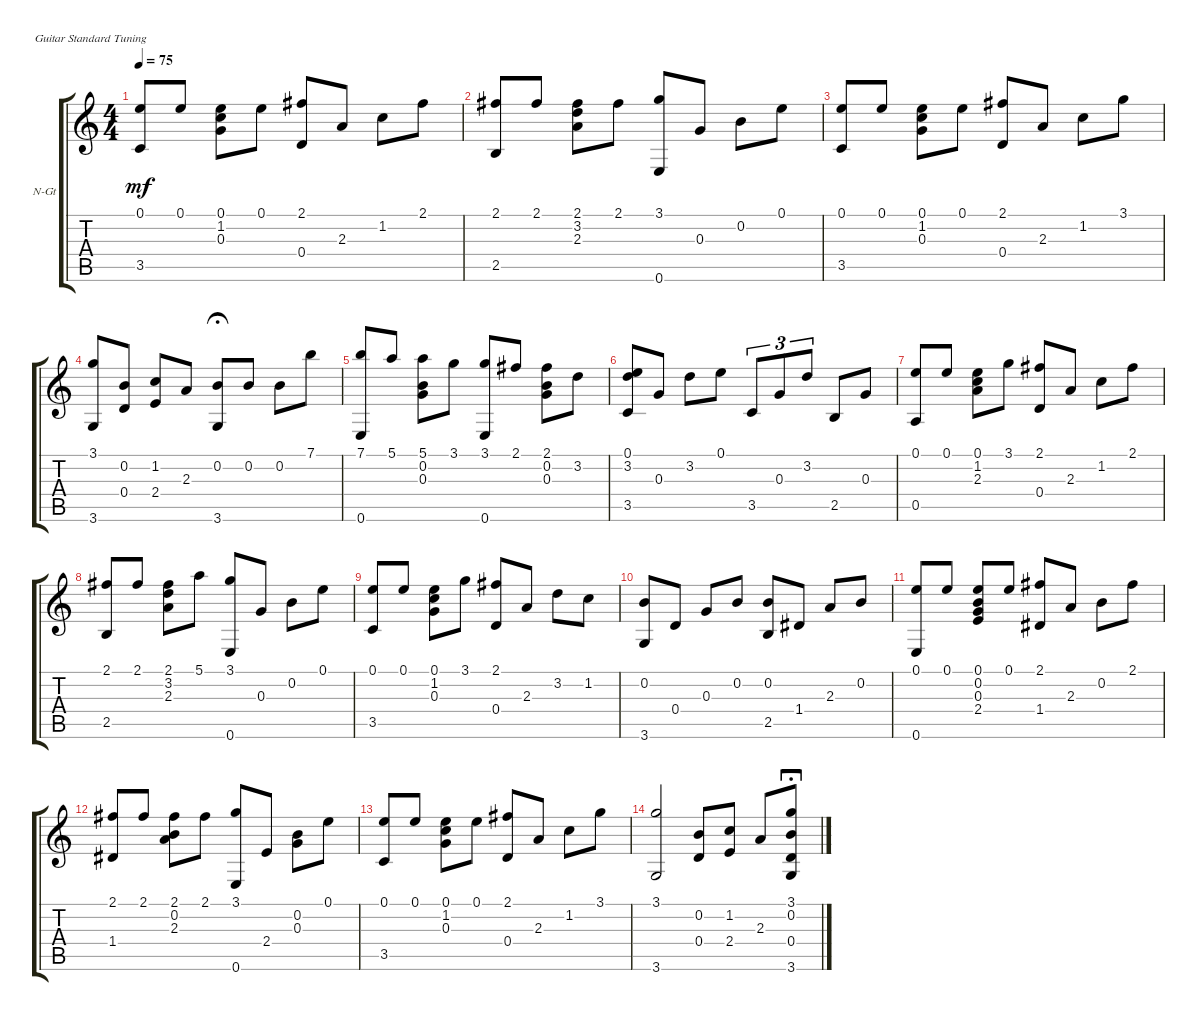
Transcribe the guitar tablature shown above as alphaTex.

\defaultSystemsLayout 4
\bracketExtendMode groupsimilarinstruments
\firstSystemTrackNameOrientation horizontal
\otherSystemsTrackNameOrientation horizontal
\track ("Nylon Guitar" "N-Gt") {instrument acousticguitarnylon}
\staff {score tabs}
\tuning (E4 B3 G3 D3 A2 E2)
\ts (4 4)
\tempo 75
\clef g2
\ks c
(3.5 0.1).8{dy mf} 0.1.8 (0.1 1.2 0.3).8 0.1.8 (2.1 0.4).8 2.3.8 1.2.8 2.1.8 |
(2.1 2.5).8 2.1.8 (2.1 3.2 2.3).8 2.1.8 (3.1 0.6).8 0.3.8 0.2.8 0.1.8 |
(3.5 0.1).8 0.1.8 (0.1 1.2 0.3).8 0.1.8 (2.1 0.4).8 2.3.8 1.2.8 3.1.8 |
(3.6 3.1).8 (0.2 0.4).8 (2.4 1.2).8 2.3.8 (3.6 0.2).8{fermata (medium 0.5)} 0.2.8 0.2.8 7.1.8 |
(0.6 7.1).8 5.1.8 (5.1 0.2 0.3).8 3.1.8 (3.1 0.6).8 2.1.8 (2.1 0.2 0.3).8 3.2.8 |
(3.5 3.2 0.1).8 0.3.8 3.2.8 0.1.8 3.5.8{tu (3 2)} 0.3.8{tu (3 2)} 3.2.8{tu (3 2)} 2.5.8 0.3.8 |
(0.5 0.1).8 0.1.8 (0.1 1.2 2.3).8 3.1.8 (2.1 0.4).8 2.3.8 1.2.8 2.1.8 |
(2.5 2.1).8 2.1.8 (2.1 3.2 2.3).8 5.1.8 (3.1 0.6).8 0.3.8 0.2.8 0.1.8 |
(3.5 0.1).8 0.1.8 (0.1 1.2 0.3).8 3.1.8 (2.1 0.4).8 2.3.8 3.2.8 1.2.8 |
(3.6 0.2).8 0.4.8 0.3.8 0.2.8 (0.2 2.5).8 1.4.8 2.3.8 0.2.8 |
(0.6 0.1).8 0.1.8 (0.1 0.2 0.3 2.4).8 0.1.8 (1.4 2.1).8 2.3.8 0.2.8 2.1.8 |
(1.4 2.1).8 2.1.8 (2.1 0.2 2.3).8 2.1.8 (3.1 0.6).8 2.4.8 (0.3 0.2).8 0.1.8 |
(3.5 0.1).8 0.1.8 (0.1 1.2 0.3).8 0.1.8 (2.1 0.4).8 2.3.8 1.2.8 3.1.8 |
(3.6 3.1).2 (0.4 0.2).8 (2.4 1.2).8 2.3.8 (3.6 0.4 0.2 3.1).8{fermata (long 1)}
